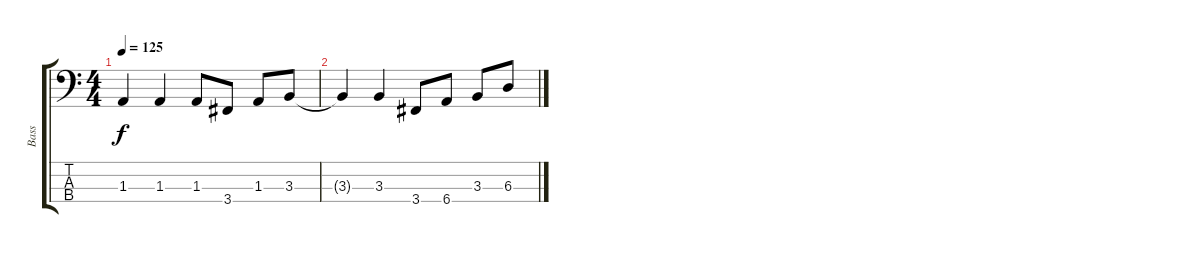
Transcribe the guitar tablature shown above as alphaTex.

\track ("Bass" "Bass") {instrument electricbassfinger}
\staff {score tabs}
\tuning (Gb2 Db2 Ab1 Eb1) {hide}
\ts (4 4)
\tempo 125
\clef f4
\ks c
1.3{t}.4{dy f} 1.3.4 1.3.8 3.4.8 1.3.8 3.3.8 |
3.3{t}.4 3.3.4 3.4.8 6.4.8 3.3.8 6.3.8
